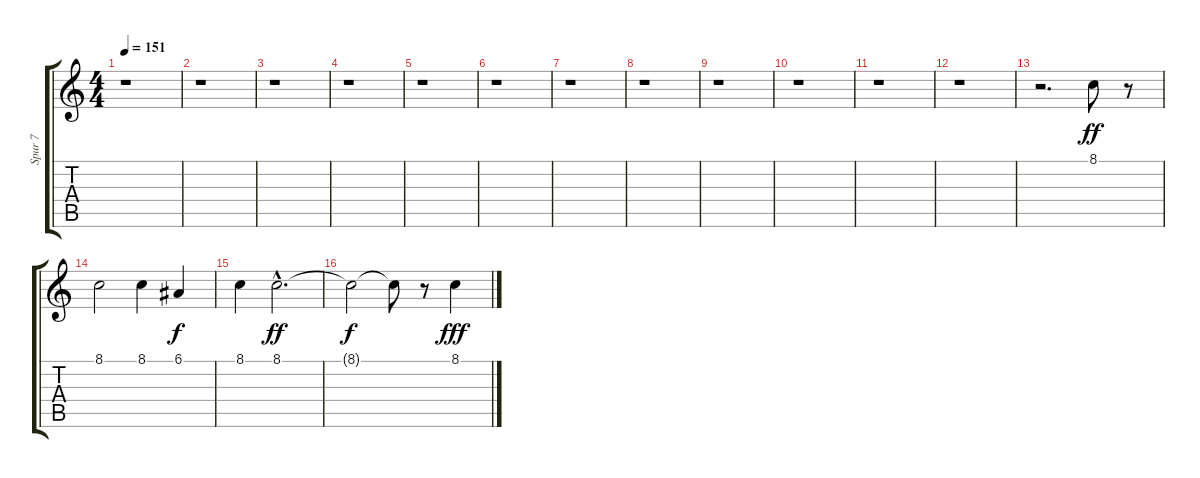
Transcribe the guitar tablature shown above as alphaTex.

\track ("Spur 7" "Spur 7") {instrument stringensemble1}
\staff {score tabs}
\tuning (E4 B3 G3 D3 A2 E2) {hide}
\ts (4 4)
\tempo 151
\clef g2
\ks c
r.1{dy ff} |
r.1 |
r.1 |
r.1 |
r.1 |
r.1 |
r.1 |
r.1 |
r.1 |
r.1 |
r.1 |
r.1 |
r.2{d} 8.1.8 r.8 |
8.1.2 8.1.4 6.1.4{dy f} |
8.1.4 8.1{hac}.2{d dy ff} |
8.1{t}.2{dy f} 8.1{t}.8 r.8 8.1.4{dy fff}
